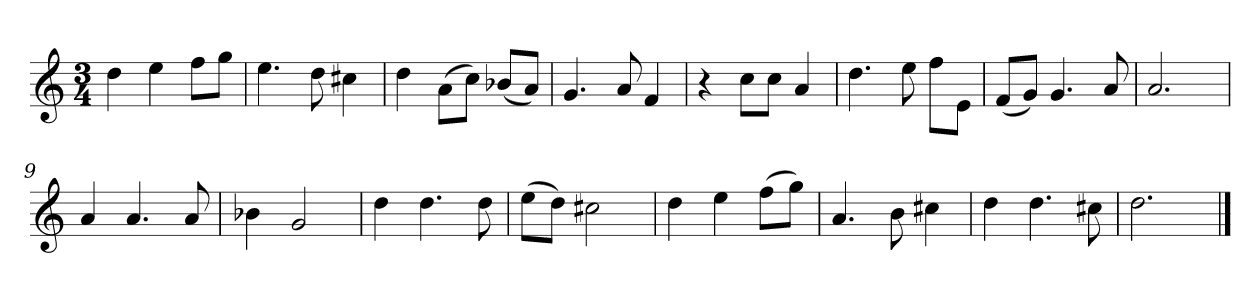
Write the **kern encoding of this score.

**kern
*part1
*staff1
*k[]
*M3/4
*MM120
=1
4dd
4ee
8ffL
8ggJ
=2
4.ee
8dd
4cc#X
=3
4dd
(8aL
8ccJ)
(8b-XL
8aJ)
=4
4.g
8a
4f
=5
4r
8ccL
8ccJ
4a
=6
4.dd
8ee
8ffL
8eJ
=7
(8fL
8gJ)
4.g
8a
=8
2.a
=9
4a
4.a
8a
=10
4b-X
2g
=11
4dd
4.dd
8dd
=12
(8eeL
8ddJ)
2cc#X
=13
4dd
4ee
(8ffL
8ggJ)
=14
4.a
8b
4cc#X
=15
4dd
4.dd
8cc#X
=16
2.dd
==
*-
